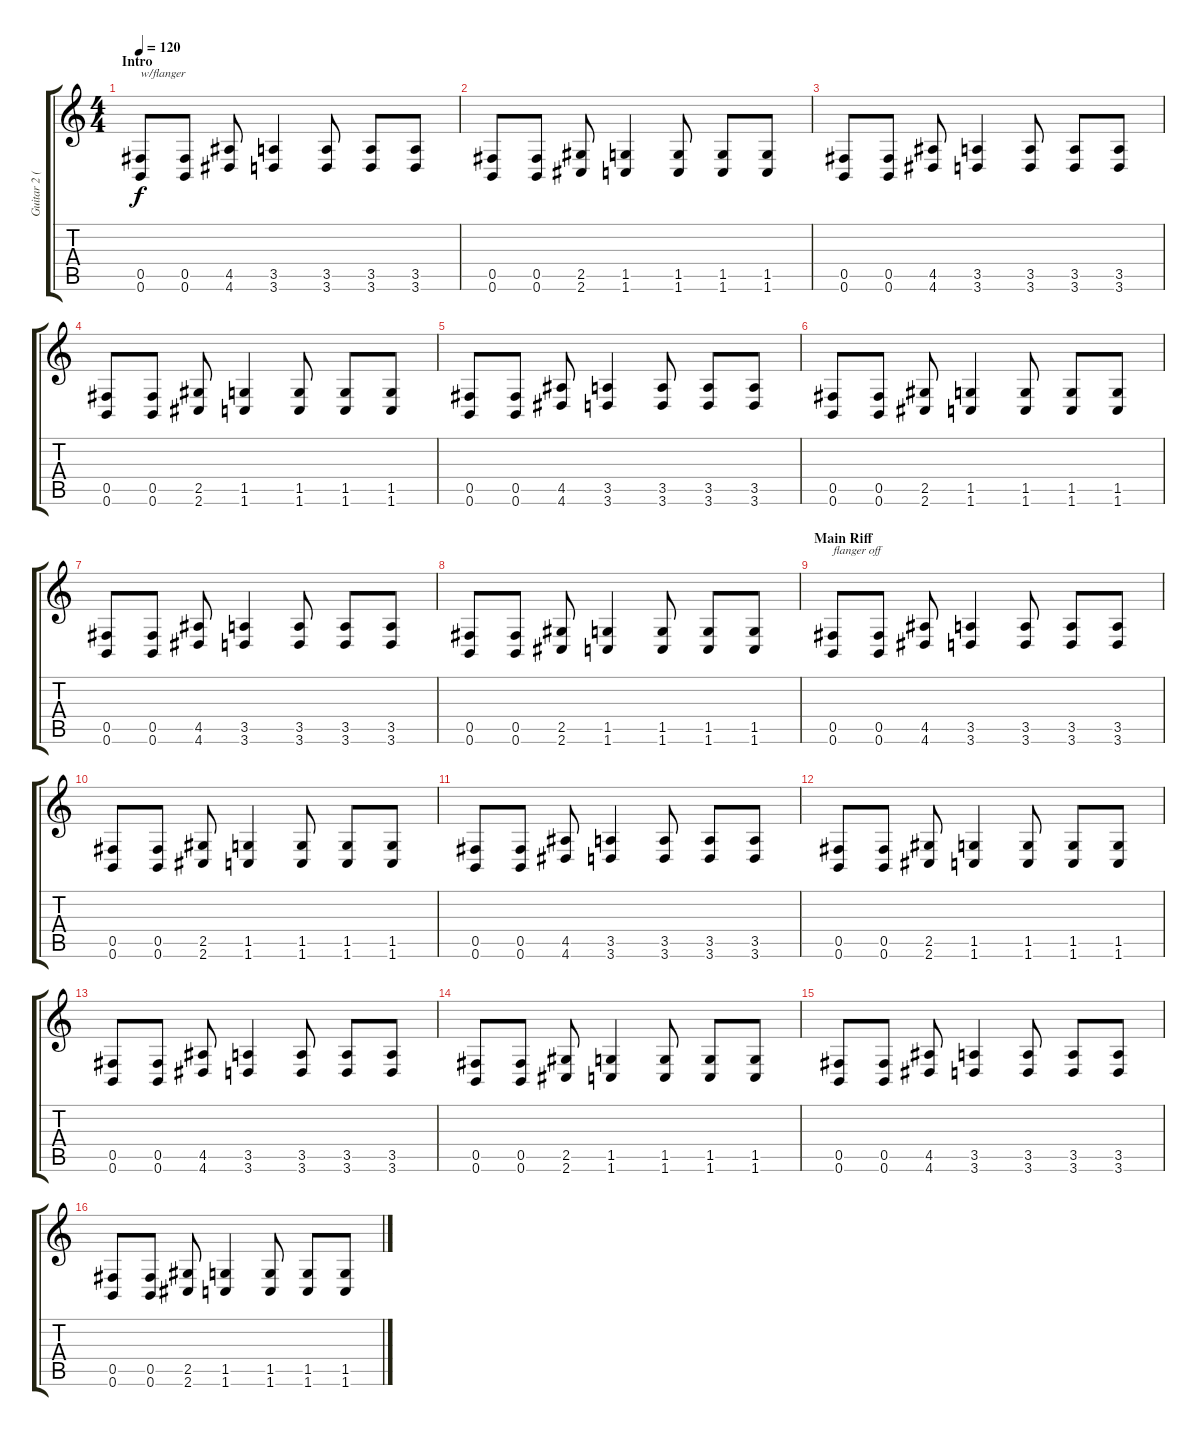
\track ("Guitar 2 (P.Mueller)" "Guitar 2 (") {instrument distortionguitar}
\staff {score tabs}
\tuning (Db4 Ab3 E3 B2 Gb2 B1) {hide}
\ts (4 4)
\section ("" "Intro")
\tempo 120
\clef g2
\ks c
(0.5 0.6).8{txt "w/flanger" dy f volume 8 instrument distortionguitar} (0.5 0.6).8 (4.5 4.6).8 (3.5 3.6).4 (3.5 3.6).8 (3.5 3.6).8 (3.5 3.6).8 |
(0.5 0.6).8 (0.5 0.6).8 (2.5 2.6).8 (1.5 1.6).4 (1.5 1.6).8 (1.5 1.6).8 (1.5 1.6).8 |
(0.5 0.6).8 (0.5 0.6).8 (4.5 4.6).8 (3.5 3.6).4 (3.5 3.6).8 (3.5 3.6).8 (3.5 3.6).8 |
(0.5 0.6).8 (0.5 0.6).8 (2.5 2.6).8 (1.5 1.6).4 (1.5 1.6).8 (1.5 1.6).8 (1.5 1.6).8 |
(0.5 0.6).8 (0.5 0.6).8 (4.5 4.6).8 (3.5 3.6).4 (3.5 3.6).8 (3.5 3.6).8 (3.5 3.6).8 |
(0.5 0.6).8 (0.5 0.6).8 (2.5 2.6).8 (1.5 1.6).4 (1.5 1.6).8 (1.5 1.6).8 (1.5 1.6).8 |
(0.5 0.6).8 (0.5 0.6).8 (4.5 4.6).8 (3.5 3.6).4 (3.5 3.6).8 (3.5 3.6).8 (3.5 3.6).8 |
(0.5 0.6).8 (0.5 0.6).8 (2.5 2.6).8 (1.5 1.6).4 (1.5 1.6).8 (1.5 1.6).8 (1.5 1.6).8 |
\section ("" "Main Riff")
(0.5 0.6).8{txt "flanger off" volume 13} (0.5 0.6).8 (4.5 4.6).8 (3.5 3.6).4 (3.5 3.6).8 (3.5 3.6).8 (3.5 3.6).8 |
(0.5 0.6).8 (0.5 0.6).8 (2.5 2.6).8 (1.5 1.6).4 (1.5 1.6).8 (1.5 1.6).8 (1.5 1.6).8 |
(0.5 0.6).8 (0.5 0.6).8 (4.5 4.6).8 (3.5 3.6).4 (3.5 3.6).8 (3.5 3.6).8 (3.5 3.6).8 |
(0.5 0.6).8 (0.5 0.6).8 (2.5 2.6).8 (1.5 1.6).4 (1.5 1.6).8 (1.5 1.6).8 (1.5 1.6).8 |
(0.5 0.6).8 (0.5 0.6).8 (4.5 4.6).8 (3.5 3.6).4 (3.5 3.6).8 (3.5 3.6).8 (3.5 3.6).8 |
(0.5 0.6).8 (0.5 0.6).8 (2.5 2.6).8 (1.5 1.6).4 (1.5 1.6).8 (1.5 1.6).8 (1.5 1.6).8 |
(0.5 0.6).8 (0.5 0.6).8 (4.5 4.6).8 (3.5 3.6).4 (3.5 3.6).8 (3.5 3.6).8 (3.5 3.6).8 |
(0.5 0.6).8 (0.5 0.6).8 (2.5 2.6).8 (1.5 1.6).4 (1.5 1.6).8 (1.5 1.6).8 (1.5 1.6).8
